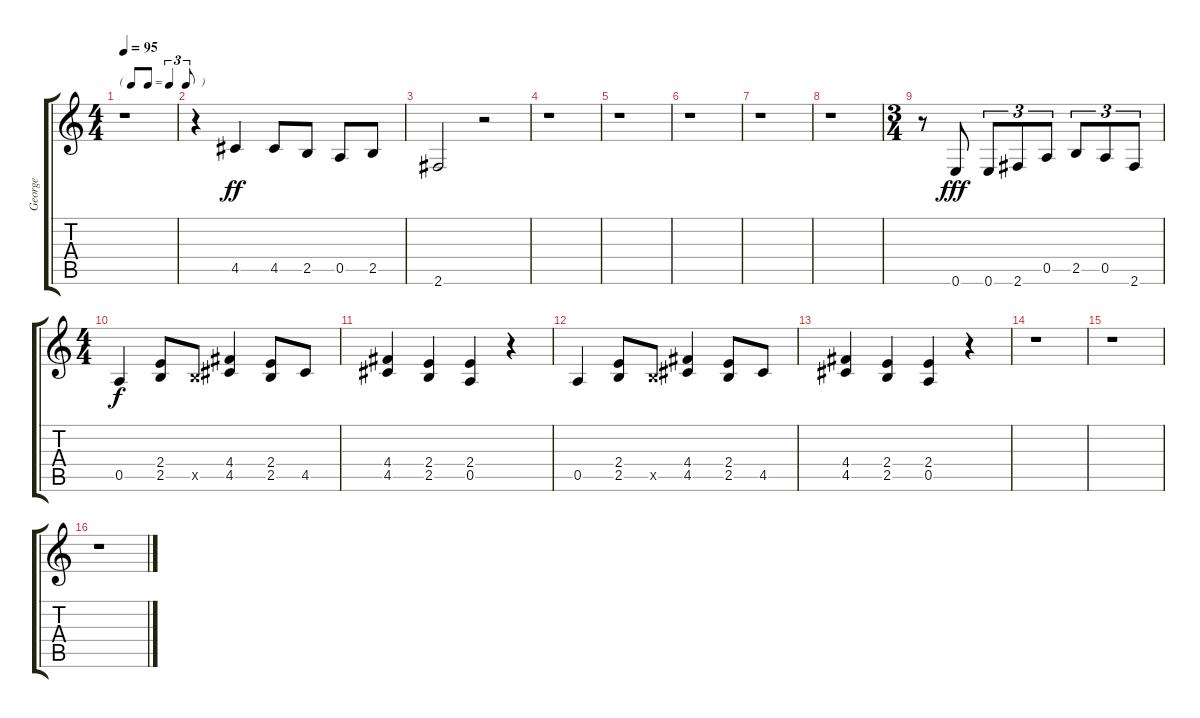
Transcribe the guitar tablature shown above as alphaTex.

\track ("George " "George ") {instrument electricguitarjazz}
\staff {score tabs}
\tuning (E4 B3 G3 D3 A2 E2) {hide}
\ts (4 4)
\tf triplet8th
\tempo 95
\clef g2
\ks c
r.1{dy fff} |
r.4 4.5.4{dy ff} 4.5.8 2.5.8 0.5.8 2.5.8 |
2.6.2 r.2 |
r.1 |
r.1 |
r.1 |
r.1 |
r.1 |
\ts (3 4)
r.8 0.6.8{dy fff} 0.6.8{tu (3 2)} 2.6.8{tu (3 2)} 0.5.8{tu (3 2)} 2.5.8{tu (3 2)} 0.5.8{tu (3 2)} 2.6.8{tu (3 2)} |
\ts (4 4)
0.5.4{dy f} (2.4 2.5).8 2.5{x}.8 (4.4 4.5).4 (2.4 2.5).8 4.5.8 |
(4.4 4.5).4 (2.4 2.5).4 (2.4 0.5).4 r.4 |
0.5.4 (2.4 2.5).8 2.5{x}.8 (4.4 4.5).4 (2.4 2.5).8 4.5.8 |
(4.4 4.5).4 (2.4 2.5).4 (2.4 0.5).4 r.4 |
r.1 |
r.1 |
r.1
